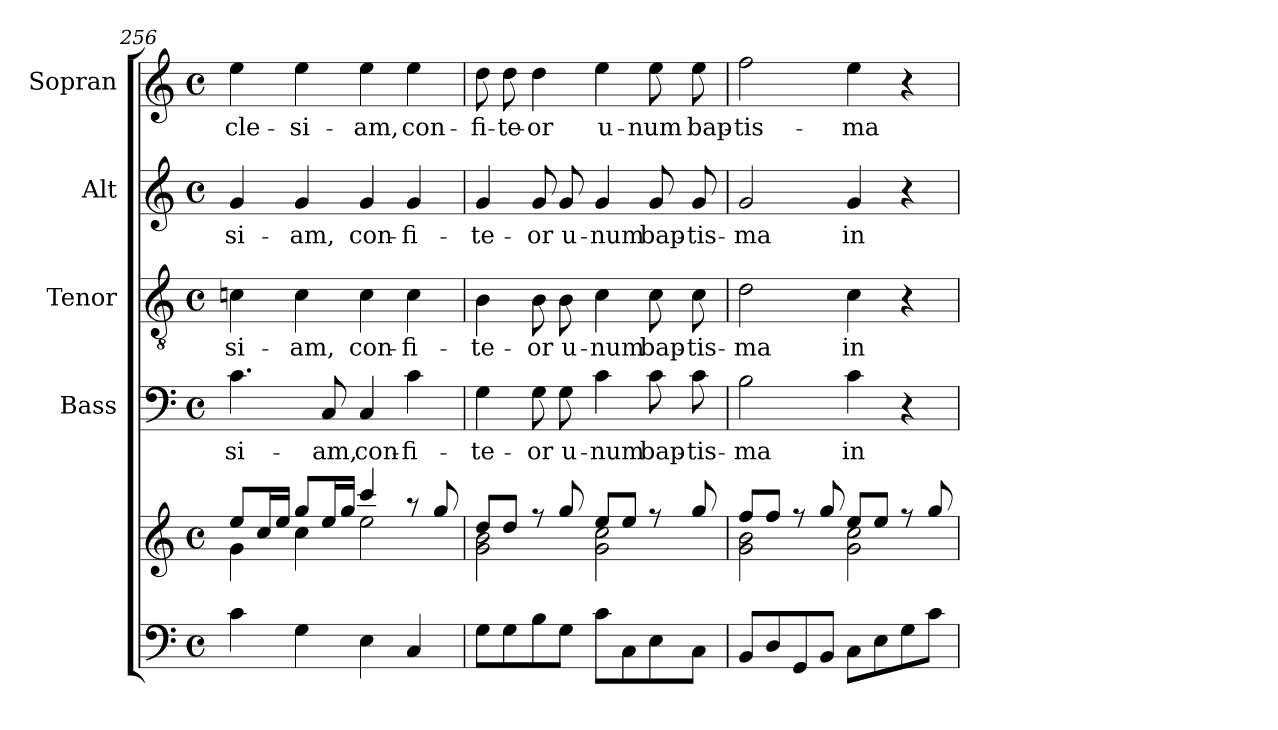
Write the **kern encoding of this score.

**kern	**kern	**kern	**text	**kern	**text	**kern	**text	**kern	**text
*part5	*part5	*part4	*part4	*part3	*part3	*part2	*part2	*part1	*part1
*staff6	*staff5	*staff4	*staff4	*staff3	*staff3	*staff2	*staff2	*staff1	*staff1
*	*	*I"Bass	*	*I"Tenor	*	*I"Alt	*	*I"Sopran	*
*	*	*I'B.	*	*I'T.	*	*I'A.	*	*I'S.	*
!!LO:PB:g=z
*clefF4	*clefG2	*clefF4	*	*clefGv2	*	*clefG2	*	*clefG2	*
*k[]	*k[]	*k[]	*	*k[]	*	*k[]	*	*k[]	*
*C:	*C:	*C:	*	*C:	*	*C:	*	*C:	*
*M4/4	*M4/4	*M4/4	*	*M4/4	*	*M4/4	*	*M4/4	*
*met(c)	*met(c)	*met(c)	*	*met(c)	*	*met(c)	*	*met(c)	*
=256	=256	=256	=256	=256	=256	=256	=256	=256	=256
*	*^	*	*	*	*	*	*	*	*
!	!	!	!	!LO:LY:b	!	!LO:LY:b	!	!LO:LY:b	!	!LO:LY:b
4c\	8ee/L	4g\	4.c\	-si-	4cn\	-si-	4g/	-si-	4ee\	-cle-
.	16cc/L	.	.	.	.	.	.	.	.	.
.	16ee/JJ	.	.	.	.	.	.	.	.	.
!	!	!	!	!	!	!LO:LY:b	!	!LO:LY:b	!	!LO:LY:b
4G\	8gg/L	4cc\	.	.	4c\	-am,	4g/	-am,	4ee\	-si-
!	!	!	!	!LO:LY:b	!	!	!	!	!	!
.	16ee/L	.	8C/	-am,	.	.	.	.	.	.
.	16gg/JJ	.	.	.	.	.	.	.	.	.
!	!	!	!	!LO:LY:b	!	!LO:LY:b	!	!LO:LY:b	!	!LO:LY:b
4E\	4ccc/	2ee\	4C/	con-	4c\	con-	4g/	con-	4ee\	-am,
!	!	!	!	!LO:LY:b	!	!LO:LY:b	!	!LO:LY:b	!	!LO:LY:b
4C/	8raa	.	4c\	-fi-	4c\	-fi-	4g/	-fi-	4ee\	con-
.	8gg/	.	.	.	.	.	.	.	.	.
=257	=257	=257	=257	=257	=257	=257	=257	=257	=257	=257
!	!	!	!	!LO:LY:b	!	!LO:LY:b	!	!LO:LY:b	!	!LO:LY:b
8G\L	8dd/L	2g\ 2b\	4G\	-te-	4B\	-te-	4g/	-te-	8dd\	-fi-
!	!	!	!	!	!	!	!	!	!	!LO:LY:b
8G\	8dd/J	.	.	.	.	.	.	.	8dd\	-te-
!	!	!	!	!LO:LY:b	!	!LO:LY:b	!	!LO:LY:b	!	!LO:LY:b
8B\	8rff	.	8G\	-or	8B\	-or	8g/	-or	4dd\	-or
!	!	!	!	!LO:LY:b	!	!LO:LY:b	!	!LO:LY:b	!	!
8G\J	8gg/	.	8G\	u-	8B\	u-	8g/	u-	.	.
!	!	!	!	!LO:LY:b	!	!LO:LY:b	!	!LO:LY:b	!	!LO:LY:b
8c\L	8ee/L	2g\ 2cc\	4c\	-num	4c\	-num	4g/	-num	4ee\	u-
8C\	8ee/J	.	.	.	.	.	.	.	.	.
!	!	!	!	!LO:LY:b	!	!LO:LY:b	!	!LO:LY:b	!	!LO:LY:b
8E\	8rff	.	8c\	bap-	8c\	bap-	8g/	bap-	8ee\	-num
!	!	!	!	!LO:LY:b	!	!LO:LY:b	!	!LO:LY:b	!	!LO:LY:b
8C\J	8gg/	.	8c\	-tis-	8c\	-tis-	8g/	-tis-	8ee\	bap-
=258	=258	=258	=258	=258	=258	=258	=258	=258	=258	=258
!	!	!	!	!LO:LY:b	!	!LO:LY:b	!	!LO:LY:b	!	!LO:LY:b
8BB/L	8ff/L	2g\ 2b\	2B\	-ma	2d\	-ma	2g/	-ma	2ff\	-tis-
8D/	8ff/J	.	.	.	.	.	.	.	.	.
8GG/	8rff	.	.	.	.	.	.	.	.	.
8BB/J	8gg/	.	.	.	.	.	.	.	.	.
!	!	!	!	!LO:LY:b	!	!LO:LY:b	!	!LO:LY:b	!	!LO:LY:b
8C\L	8ee/L	2g\ 2cc\	4c\	in	4c\	in	4g/	in	4ee\	-ma
8E\	8ee/J	.	.	.	.	.	.	.	.	.
8G\	8rff	.	4r	.	4r	.	4r	.	4r	.
8c\J	8gg/	.	.	.	.	.	.	.	.	.
*	*v	*v	*	*	*	*	*	*	*	*
=	=	=	=	=	=	=	=	=	=
*-	*-	*-	*-	*-	*-	*-	*-	*-	*-
